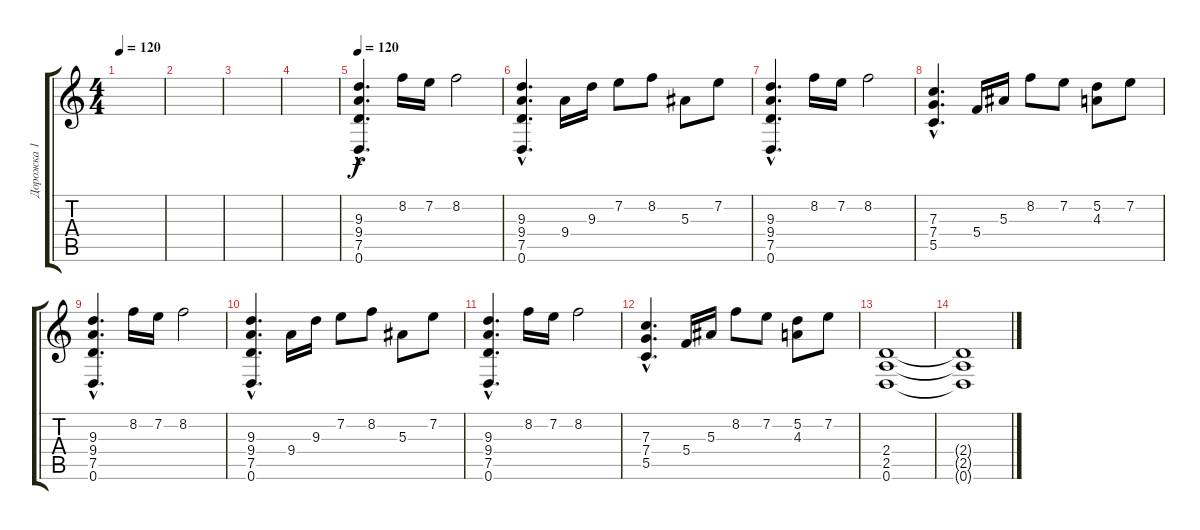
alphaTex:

\track ("Дорожка 1" "Дорожка 1") {instrument distortionguitar}
\staff {score tabs}
\tuning (D4 A3 F3 C3 G2 D2) {hide}
\ts (4 4)
\tempo 120
\tempo 95
\tempo 120
\clef g2
\ks c
|
|
|
|
\tempo 120
(9.3{hac} 9.4{hac} 7.5{hac} 0.6{hac}).4{d} 8.2.16 7.2.16 8.2.2 |
(9.3{hac} 9.4{hac} 7.5{hac} 0.6{hac}).4{d} 9.4.16 9.3.16 7.2.8 8.2.8 5.3.8 7.2.8 |
(9.3{hac} 9.4{hac} 7.5{hac} 0.6{hac}).4{d} 8.2.16 7.2.16 8.2.2 |
(7.3{hac} 7.4{hac} 5.5{hac}).4{d} 5.4.16 5.3.16 8.2.8 7.2.8 (5.2 4.3).8 7.2.8 |
(9.3{hac} 9.4{hac} 7.5{hac} 0.6{hac}).4{d} 8.2.16 7.2.16 8.2.2 |
(9.3{hac} 9.4{hac} 7.5{hac} 0.6{hac}).4{d} 9.4.16 9.3.16 7.2.8 8.2.8 5.3.8 7.2.8 |
(9.3{hac} 9.4{hac} 7.5{hac} 0.6{hac}).4{d} 8.2.16 7.2.16 8.2.2 |
(7.3{hac} 7.4{hac} 5.5{hac}).4{d} 5.4.16 5.3.16 8.2.8 7.2.8 (5.2 4.3).8 7.2.8 |
(2.4 2.5 0.6).1 |
(2.4{t} 2.5{t} 0.6{t}).1
